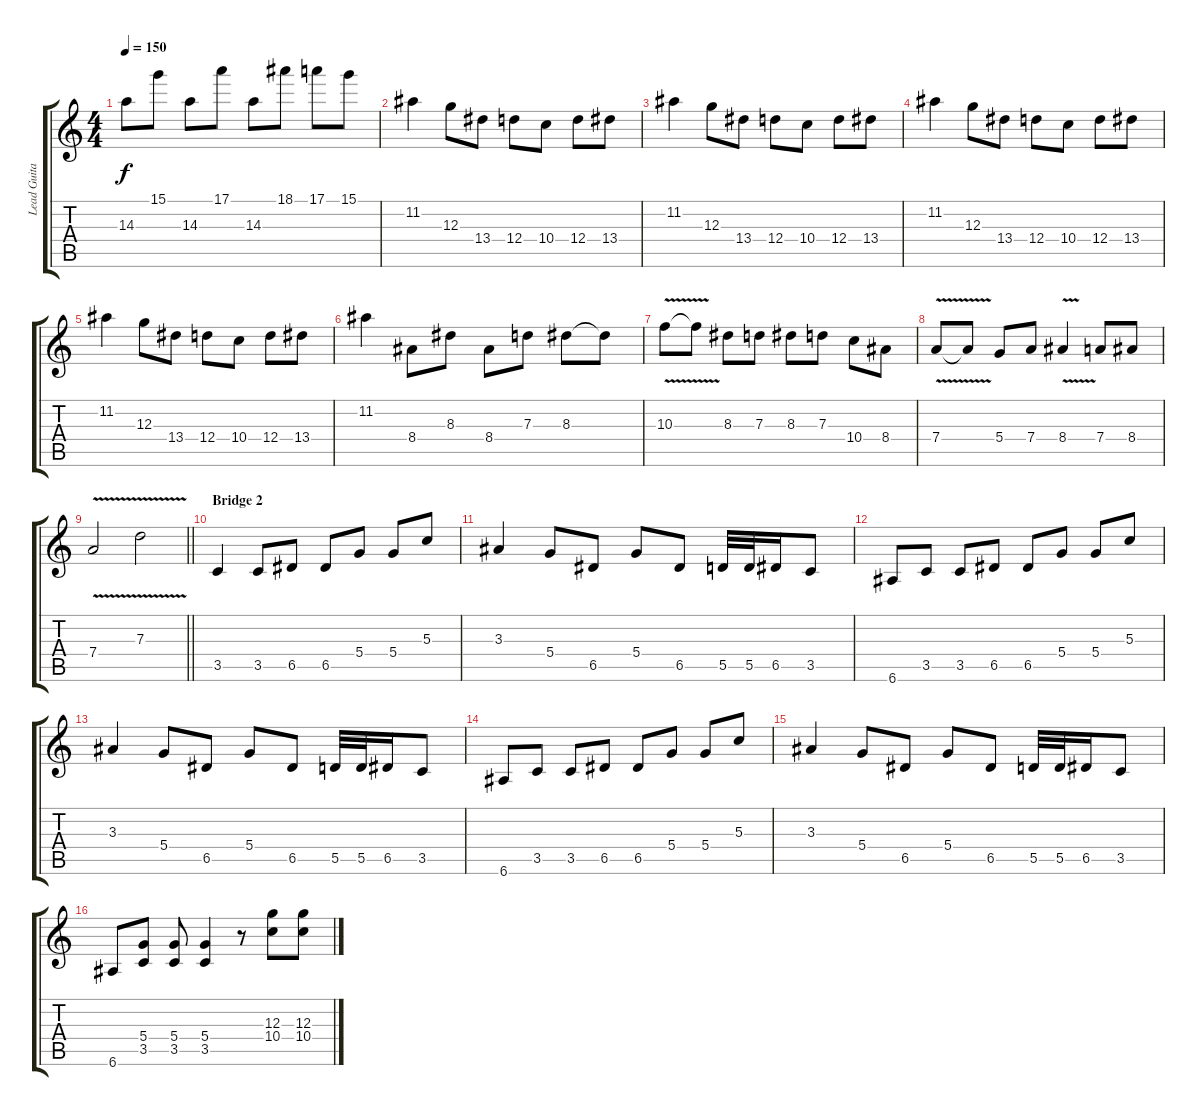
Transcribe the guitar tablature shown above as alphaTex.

\track ("Lead Guitar " "Lead Guita") {instrument distortionguitar}
\staff {score tabs}
\tuning (E4 B3 G3 D3 A2 E2) {hide}
\ts (4 4)
\tempo 150
\clef g2
\ks c
14.3.8{dy f} 15.1.8 14.3.8 17.1.8 14.3.8 18.1.8 17.1.8 15.1.8 |
11.2.4 12.3.8 13.4.8 12.4.8 10.4.8 12.4.8 13.4.8 |
11.2.4 12.3.8 13.4.8 12.4.8 10.4.8 12.4.8 13.4.8 |
11.2.4 12.3.8 13.4.8 12.4.8 10.4.8 12.4.8 13.4.8 |
11.2.4 12.3.8 13.4.8 12.4.8 10.4.8 12.4.8 13.4.8 |
11.2.4 8.4.8 8.3.8 8.4.8 7.3.8 8.3.8 8.3{t}.8 |
10.3{v}.8 10.3{t}.8 8.3.8 7.3.8 8.3.8 7.3.8 10.4.8 8.4.8 |
7.4{v}.8 7.4{t}.8 5.4.8 7.4.8 8.4{v}.4 7.4.8 8.4.8 |
\barLineRight lightlight
7.4{v}.2 7.3{v}.2 |
\section ("" "Bridge 2")
3.5.4 3.5.8 6.5.8 6.5.8 5.4.8 5.4.8 5.3.8 |
3.3.4 5.4.8 6.5.8 5.4.8 6.5.8 5.5.32 5.5.32 6.5.16 3.5.8 |
6.6.8 3.5.8 3.5.8 6.5.8 6.5.8 5.4.8 5.4.8 5.3.8 |
3.3.4 5.4.8 6.5.8 5.4.8 6.5.8 5.5.32 5.5.32 6.5.16 3.5.8 |
6.6.8 3.5.8 3.5.8 6.5.8 6.5.8 5.4.8 5.4.8 5.3.8 |
3.3.4 5.4.8 6.5.8 5.4.8 6.5.8 5.5.32 5.5.32 6.5.16 3.5.8 |
6.6.8 (5.4 3.5).8 (5.4 3.5).8 (5.4 3.5).4 r.8 (12.3 10.4).8 (12.3 10.4).8
